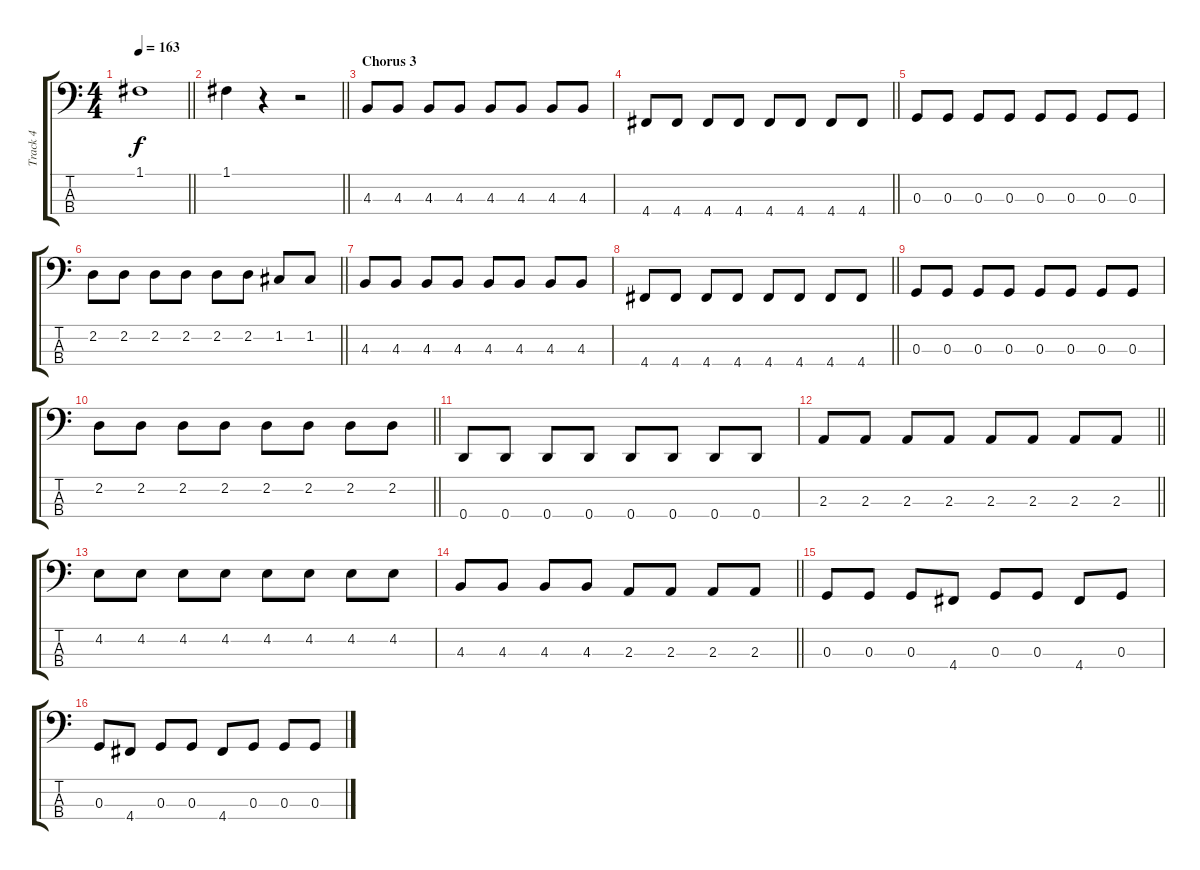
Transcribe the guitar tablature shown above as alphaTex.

\track ("Track 4" "Track 4") {instrument electricbassfinger}
\staff {score tabs}
\tuning (F2 C2 G1 D1) {hide}
\ts (4 4)
\tempo 163
\clef f4
\barLineRight lightlight
\ks c
1.1{t}.1{dy f} |
\barLineRight lightlight
1.1.4 r.4 r.2 |
\section ("" "Chorus 3")
4.3.8 4.3.8 4.3.8 4.3.8 4.3.8 4.3.8 4.3.8 4.3.8 |
\barLineRight lightlight
4.4.8 4.4.8 4.4.8 4.4.8 4.4.8 4.4.8 4.4.8 4.4.8 |
0.3.8 0.3.8 0.3.8 0.3.8 0.3.8 0.3.8 0.3.8 0.3.8 |
\barLineRight lightlight
2.2.8 2.2.8 2.2.8 2.2.8 2.2.8 2.2.8 1.2.8 1.2.8 |
4.3.8 4.3.8 4.3.8 4.3.8 4.3.8 4.3.8 4.3.8 4.3.8 |
\barLineRight lightlight
4.4.8 4.4.8 4.4.8 4.4.8 4.4.8 4.4.8 4.4.8 4.4.8 |
0.3.8 0.3.8 0.3.8 0.3.8 0.3.8 0.3.8 0.3.8 0.3.8 |
\barLineRight lightlight
2.2.8 2.2.8 2.2.8 2.2.8 2.2.8 2.2.8 2.2.8 2.2.8 |
0.4.8 0.4.8 0.4.8 0.4.8 0.4.8 0.4.8 0.4.8 0.4.8 |
\barLineRight lightlight
2.3.8 2.3.8 2.3.8 2.3.8 2.3.8 2.3.8 2.3.8 2.3.8 |
4.2.8 4.2.8 4.2.8 4.2.8 4.2.8 4.2.8 4.2.8 4.2.8 |
\barLineRight lightlight
4.3.8 4.3.8 4.3.8 4.3.8 2.3.8 2.3.8 2.3.8 2.3.8 |
0.3.8 0.3.8 0.3.8 4.4.8 0.3.8 0.3.8 4.4.8 0.3.8 |
0.3.8 4.4.8 0.3.8 0.3.8 4.4.8 0.3.8 0.3.8 0.3.8
